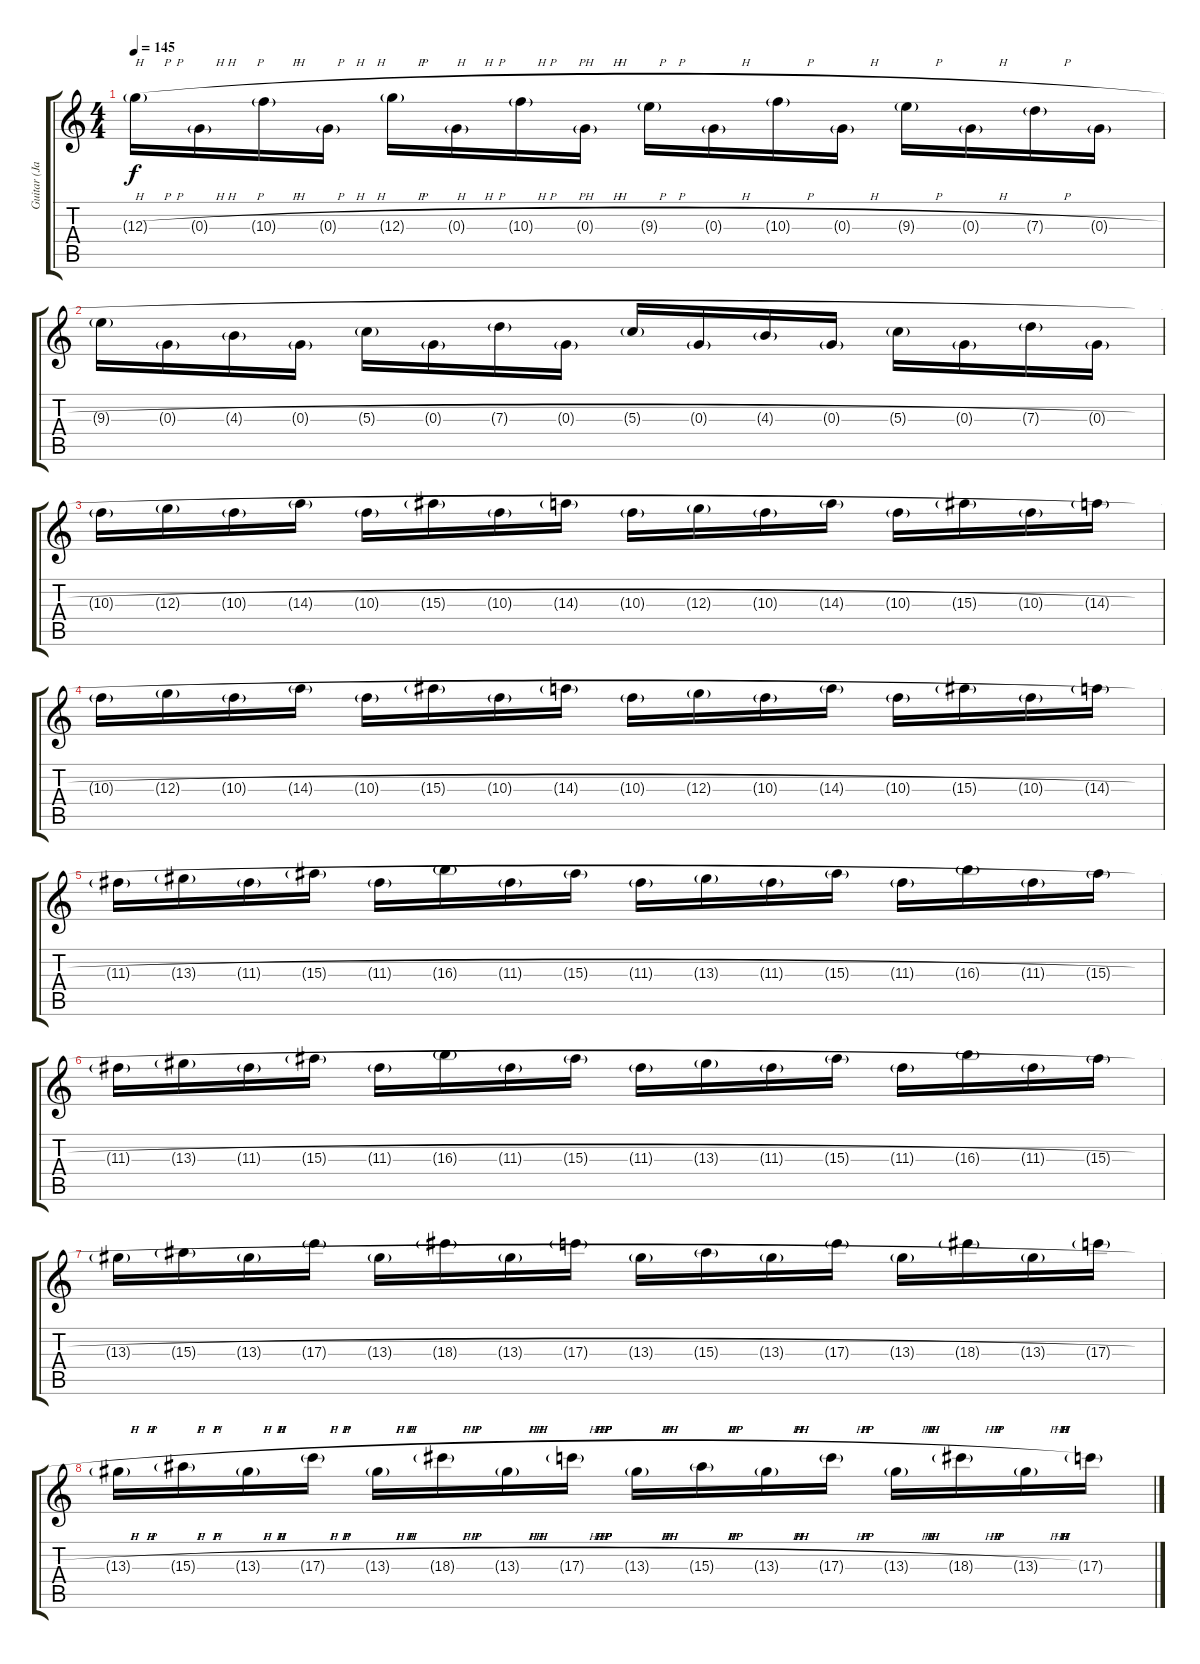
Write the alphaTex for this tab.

\track ("Guitar (Jay)" "Guitar (Ja") {instrument overdrivenguitar}
\staff {score tabs}
\tuning (E4 B3 G3 D3 A2 E2) {hide}
\ts (4 4)
\tempo 145
\clef g2
\ks c
12.3{h g}.16{dy f} 0.3{h g}.16 10.3{h g}.16 0.3{h g}.16 12.3{h g}.16 0.3{h g}.16 10.3{h g}.16 0.3{h g}.16 9.3{h g}.16 0.3{h g}.16 10.3{h g}.16 0.3{h g}.16 9.3{h g}.16 0.3{h g}.16 7.3{h g}.16 0.3{h g}.16 |
9.3{h g}.16 0.3{h g}.16 4.3{h g}.16 0.3{h g}.16 5.3{h g}.16 0.3{h g}.16 7.3{h g}.16 0.3{h g}.16 5.3{h g}.16 0.3{h g}.16 4.3{h g}.16 0.3{h g}.16 5.3{h g}.16 0.3{h g}.16 7.3{h g}.16 0.3{h g}.16 |
10.3{h g}.16 12.3{h g}.16 10.3{h g}.16 14.3{h g}.16 10.3{h g}.16 15.3{h g}.16 10.3{h g}.16 14.3{h g}.16 10.3{h g}.16 12.3{h g}.16 10.3{h g}.16 14.3{h g}.16 10.3{h g}.16 15.3{h g}.16 10.3{h g}.16 14.3{h g}.16 |
10.3{h g}.16 12.3{h g}.16 10.3{h g}.16 14.3{h g}.16 10.3{h g}.16 15.3{h g}.16 10.3{h g}.16 14.3{h g}.16 10.3{h g}.16 12.3{h g}.16 10.3{h g}.16 14.3{h g}.16 10.3{h g}.16 15.3{h g}.16 10.3{h g}.16 14.3{h g}.16 |
11.3{h g}.16 13.3{h g}.16 11.3{h g}.16 15.3{h g}.16 11.3{h g}.16 16.3{h g}.16 11.3{h g}.16 15.3{h g}.16 11.3{h g}.16 13.3{h g}.16 11.3{h g}.16 15.3{h g}.16 11.3{h g}.16 16.3{h g}.16 11.3{h g}.16 15.3{h g}.16 |
11.3{h g}.16 13.3{h g}.16 11.3{h g}.16 15.3{h g}.16 11.3{h g}.16 16.3{h g}.16 11.3{h g}.16 15.3{h g}.16 11.3{h g}.16 13.3{h g}.16 11.3{h g}.16 15.3{h g}.16 11.3{h g}.16 16.3{h g}.16 11.3{h g}.16 15.3{h g}.16 |
13.3{h g}.16 15.3{h g}.16 13.3{h g}.16 17.3{h g}.16 13.3{h g}.16 18.3{h g}.16 13.3{h g}.16 17.3{h g}.16 13.3{h g}.16 15.3{h g}.16 13.3{h g}.16 17.3{h g}.16 13.3{h g}.16 18.3{h g}.16 13.3{h g}.16 17.3{h g}.16 |
13.3{h g}.16 15.3{h g}.16 13.3{h g}.16 17.3{h g}.16 13.3{h g}.16 18.3{h g}.16 13.3{h g}.16 17.3{h g}.16 13.3{h g}.16 15.3{h g}.16 13.3{h g}.16 17.3{h g}.16 13.3{h g}.16 18.3{h g}.16 13.3{h g}.16 17.3{g}.16
